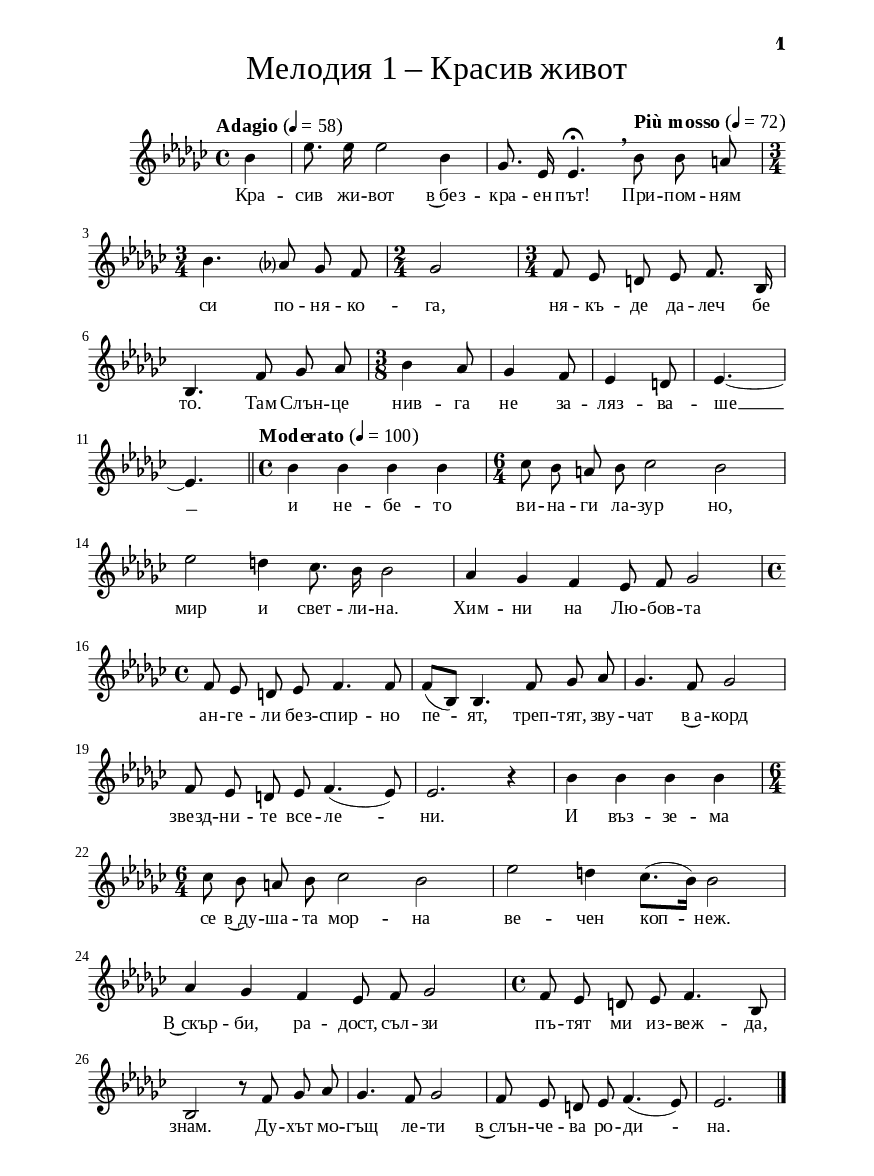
\version "2.24.4"

% include paper part and global functions
\include "include/globals.ily"

\bookpart {
  \label #'ref185
  \tocItem \markup "Мелодия 1 – Красив живот"
  \paper {
    print-all-headers = ##t
    print-page-number = ##t
    print-first-page-number = ##t


    % put page numbers on the top and change the font style.
    oddHeaderMarkup = \markup
    \fill-line {
      ""
      \unless \on-first-page-of-part \fromproperty #'header:instrument
      \if \should-print-page-number \abs-fontsize #7 { \number \fromproperty #'page:page-number-string }
    }
    %% evenHeaderMarkup would inherit the value of
    %% oddHeaderMarkup if it were not defined here
    evenHeaderMarkup = \markup
    \fill-line {
      \if \should-print-page-number \abs-fontsize #7 { \number \fromproperty #'page:page-number-string }
      \unless \on-first-page-of-part \fromproperty #'header:instrument
      ""
    }

    oddFooterMarkup = \markup ""

    evenFooterMarkup = ""
    left-margin = 1.5\cm
    right-margin = 1.5\cm
    top-margin = 1\cm
    bottom-margin = 1.2\cm
    ragged-bottom = ##t % do not spread the staves to fill the whole vertical space
    top-markup-spacing.basic-distance = 0\mm % margin between page number and system for the first page
    top-system-spacing.basic-distance = 10\mm % margin between page number and system for the other pages

    % change distance between staves
    system-system-spacing =
    #'((basic-distance . 13.5)
       (minimum-distance . 6)
       (padding . 1)
       (stretchability . 12))
  }
  \score {
    \include "include/score-layout.ily"

    \new Voice \absolute {
      \clef treble
      \key es \minor
      \time 4/4
      \tempoFunc "Adagio" 4 "58"
      \autoBeamOff
      \partial 4
      bes'4 | % 1
      es''8.  es''16  es''2  bes'4 | % 2
      ges'8.  es'16  es'4. ^\fermata \tempoFunc "Più mosso" 4 "72" \breathe bes'8
      bes'8
      a'8 \break | % 3
      \time 3/4  | % 3
      bes'4.  aes'?8  ges'8  f'8 | % 4
      \time 2/4  | % 4
      ges'2 | % 5
      \time 3/4  | % 5
      f'8  es'8  d'8  es'8  f'8.
      bes16 \break | % 6
      bes4.  f'8  ges'8  as'8 | % 7
      \time 3/8  | % 7
      bes'4  as'8 | % 8
      ges'4  f'8 | % 9
      es'4  d'8 |
      es'4. ~  \break | % 11
      es'4. \bar "||" | % 12
      \time 4/4  | % 12
      \tempoFunc "Moderato" 4 "100"
      bes'4  bes'4  bes'4  bes'4 | % 13
      \time 6/4  | % 13
      ces''8  bes'8  a'8  bes'8
      ces''2  bes'2 | \break % 14
      es''2 d''4  ces''8.  bes'16
      bes'2 | % 15
      as'4  ges'4  f'4  es'8  f'8
      ges'2 \break | % 16
      \time 4/4  | % 16
      f'8  es'8  d'8  es'8  f'4.
      f'8 | % 17
      f'8 (  [bes8] )  bes4.  f'8  ges'8
      as'8 | % 18
      ges'4.  f'8  ges'2 | \break % 19
      f'8  es'8  d'8  es'8  f'4. (
      es'8 ) |
      es'2. r4 | % 21
      bes'4  bes'4  bes'4  bes'4 \break | % 22
      \time 6/4  | % 22
      ces''8  bes'8  a'8  bes'8
      ces''2  bes'2 | % 23
      es''2  d''4  ces''8. (  [bes'16]
      )  bes'2 \break | % 24
      as'4  ges'4  f'4  es'8  f'8
      ges'2 | % 25
      \time 4/4  | % 25
      f'8  es'8  d'8  es'8  f'4.
      bes8 \break | % 26
      bes2 r8  f'8  ges'8  as'8 | % 27
      ges'4.  f'8  ges'2 | % 28
      f'8  es'8  d'8  es'8  f'4. (
      es'8 ) | % 29
      es'2. \bar "|."

    }

    \addlyrics {
      Кра -- сив жи -- вот в~без -- кра --
      ен път! При -- пом -- ням си по --
      ня -- ко -- га, ня -- къ -- де да --
      леч бе то. Там Слън -- це нив --
      га не за -- ляз -- ва -- ше __  и
      не -- бе -- то ви -- на -- ги ла --
      зур но, мир и свет -- ли -- на.
      Хим -- ни на Лю -- бов -- та ан --
      ге -- ли без -- спир -- но пе --
      ят, треп -- тят, зву -- чат в~а --
      корд звезд -- ни -- те все -- ле
      -- ни. И въз -- зе -- ма се
      в~ду -- ша -- та мор -- на ве --
      чен коп -- неж. В~скър -- би,
      ра -- дост, съл -- зи пъ -- тят ми
      из -- веж -- да, знам.  Ду -- хът мо --
      гъщ ле -- ти в~слън -- че -- ва ро
      -- ди  -- на.}

      \header {
        title = \titleFunc #'ref_desc_17 "Мелодия 1 – Красив живот" "Melodija 1 – Krasiv Život"
      }

      \midi{}

    } % score

  } % bookpart

  % Più mosso
  %
